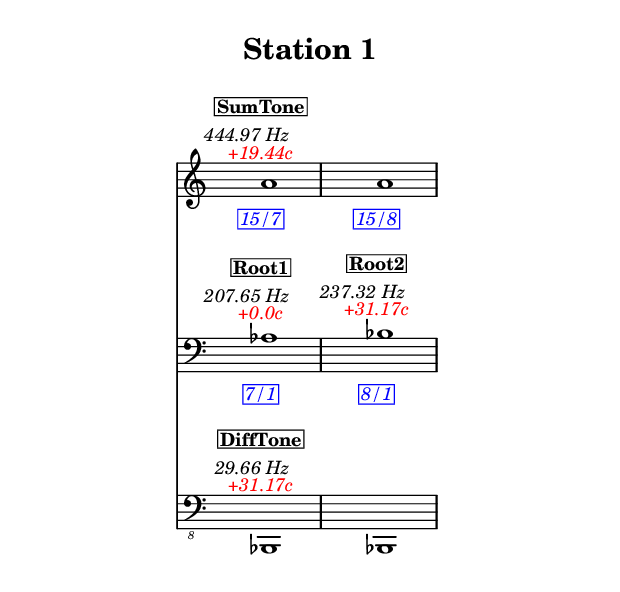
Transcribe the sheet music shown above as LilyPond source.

\version "2.20.0"
\language "english"

#(set-default-paper-size "a6" 'portrait)
#(set-global-staff-size 16)

\header {
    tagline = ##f
    title = \markup {
        \pad-around
            #3
            "Station 1"
        }
}

\layout {
    indent = #25
}

\paper {
    systems-per-page = 1
}

\score {
    \new Score
    <<
        \new Staff
        \with
        {
            \remove Time_signature_engraver
        }
        {
            \clef "treble"
            a'1
            - \tweak color #red
            ^ \markup {
                \halign
                    #0
                    \italic
                        {
                            +19.44c
                        }
                }
            ^ \markup {
                \halign
                    #1
                    \italic
                        {
                            444.97
                            Hz
                        }
                }
            ^ \markup {
                \pad-around
                    #1
                    \box
                        \vcenter
                            \halign
                                #0
                                \bold
                                    {
                                        SumTone
                                    }
                }
            - \tweak color #blue
            _ \markup {
                \pad-around
                    #1
                    \box
                        \halign
                            #0
                            \italic
                                {
                                    15/7
                                }
                }
            \override Score.NonMusicalPaperColumn.padding = #5
            \clef "treble"
            a'1
            - \tweak color #blue
            _ \markup {
                \pad-around
                    #1
                    \box
                        \halign
                            #0
                            \italic
                                {
                                    15/8
                                }
                }
        }
        \new Staff
        \with
        {
            \remove Time_signature_engraver
        }
        {
            \clef "bass"
            af1
            - \tweak color #red
            ^ \markup {
                \halign
                    #0
                    \italic
                        {
                            +0.0c
                        }
                }
            ^ \markup {
                \halign
                    #1
                    \italic
                        {
                            207.65
                            Hz
                        }
                }
            ^ \markup {
                \pad-around
                    #1
                    \box
                        \vcenter
                            \halign
                                #0
                                \bold
                                    {
                                        Root1
                                    }
                }
            - \tweak color #blue
            _ \markup {
                \pad-around
                    #1
                    \box
                        \halign
                            #0
                            \italic
                                {
                                    7/1
                                }
                }
            \clef "bass"
            bf1
            - \tweak color #red
            ^ \markup {
                \halign
                    #0
                    \italic
                        {
                            +31.17c
                        }
                }
            ^ \markup {
                \halign
                    #1
                    \italic
                        {
                            237.32
                            Hz
                        }
                }
            ^ \markup {
                \pad-around
                    #1
                    \box
                        \vcenter
                            \halign
                                #0
                                \bold
                                    {
                                        Root2
                                    }
                }
            - \tweak color #blue
            _ \markup {
                \pad-around
                    #1
                    \box
                        \halign
                            #0
                            \italic
                                {
                                    8/1
                                }
                }
        }
        \new Staff
        \with
        {
            \remove Time_signature_engraver
        }
        {
            \clef "bass_8"
            bf,,,1
            - \tweak color #red
            ^ \markup {
                \halign
                    #0
                    \italic
                        {
                            +31.17c
                        }
                }
            ^ \markup {
                \halign
                    #1
                    \italic
                        {
                            29.66
                            Hz
                        }
                }
            ^ \markup {
                \pad-around
                    #1
                    \box
                        \vcenter
                            \halign
                                #0
                                \bold
                                    {
                                        DiffTone
                                    }
                }
            \clef "bass_8"
            bf,,,1
        }
    >>
}